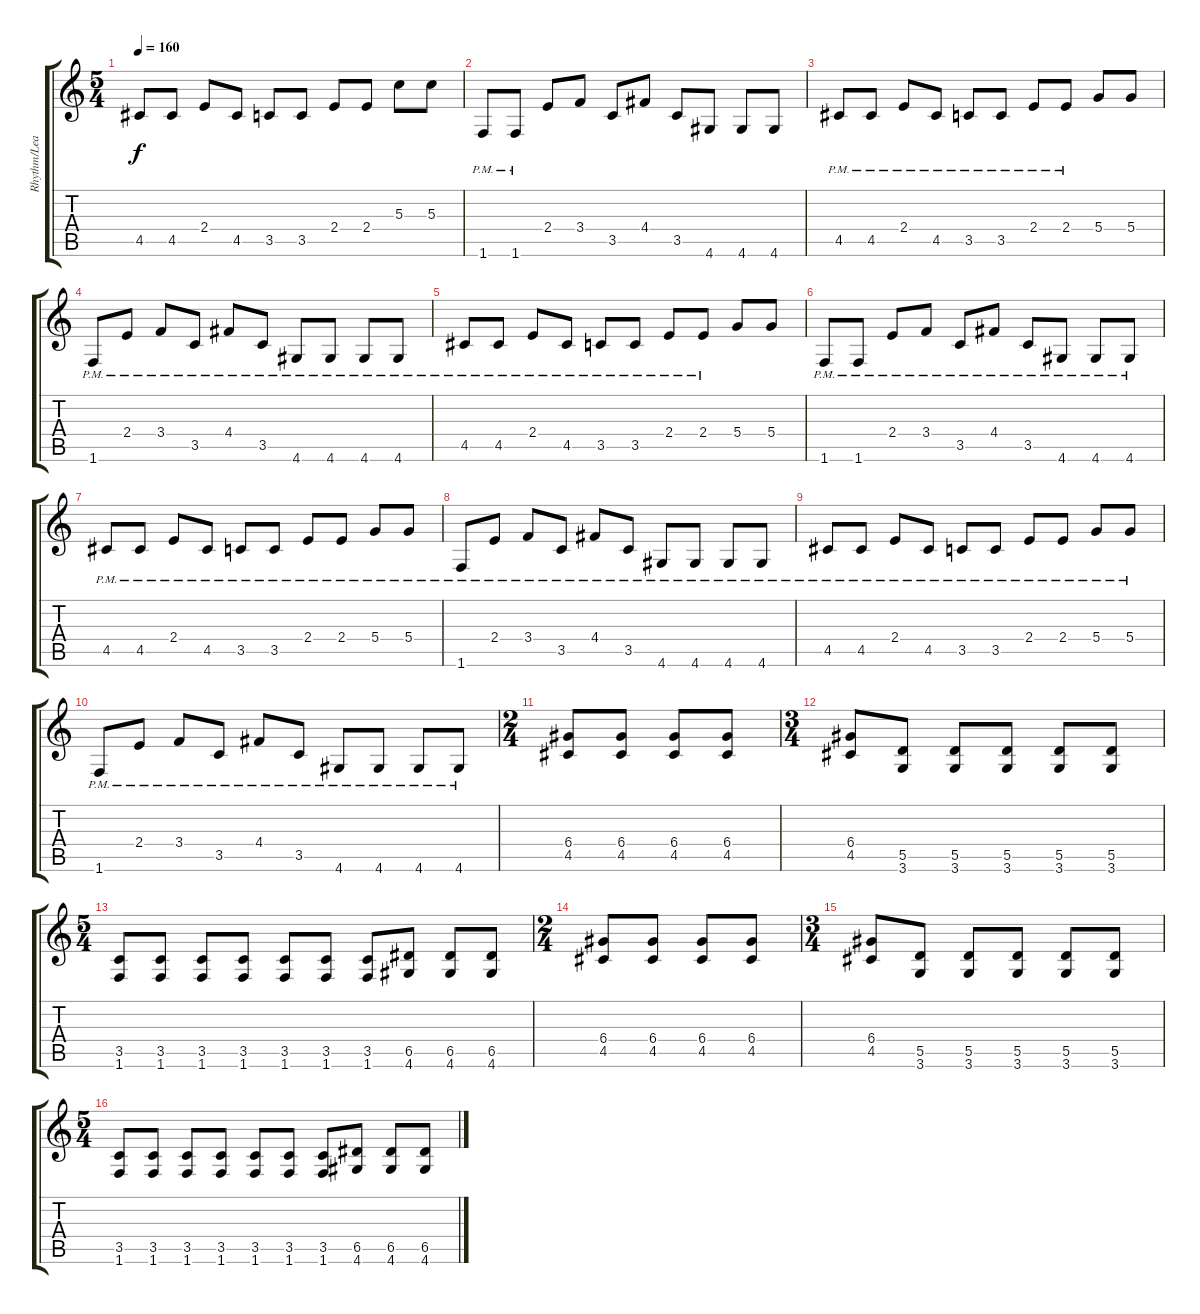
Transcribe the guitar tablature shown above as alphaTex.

\track ("Rhythm/Lead Guitar" "Rhythm/Lea") {instrument distortionguitar}
\staff {score tabs}
\tuning (E4 B3 G3 D3 A2 E2) {hide}
\ts (5 4)
\tempo 160
\clef g2
\ks c
4.5.8{dy f} 4.5.8 2.4.8 4.5.8 3.5.8 3.5.8 2.4.8 2.4.8 5.3.8 5.3.8 |
1.6{pm}.8 1.6{pm}.8 2.4.8 3.4.8 3.5.8 4.4.8 3.5.8 4.6.8 4.6.8 4.6.8 |
4.5{pm}.8{instrument overdrivenguitar} 4.5{pm}.8 2.4{pm}.8 4.5{pm}.8 3.5{pm}.8 3.5{pm}.8 2.4{pm}.8 2.4{pm}.8 5.4.8 5.4.8 |
1.6{pm}.8 2.4{pm}.8 3.4{pm}.8 3.5{pm}.8 4.4{pm}.8 3.5{pm}.8 4.6{pm}.8 4.6{pm}.8 4.6{pm}.8 4.6{pm}.8 |
4.5{pm}.8 4.5{pm}.8 2.4{pm}.8 4.5{pm}.8 3.5{pm}.8 3.5{pm}.8 2.4{pm}.8 2.4{pm}.8 5.4.8 5.4.8 |
1.6{pm}.8 1.6{pm}.8 2.4{pm}.8 3.4{pm}.8 3.5{pm}.8 4.4{pm}.8 3.5{pm}.8 4.6{pm}.8 4.6{pm}.8 4.6{pm}.8 |
4.5{pm}.8 4.5{pm}.8 2.4{pm}.8 4.5{pm}.8 3.5{pm}.8 3.5{pm}.8 2.4{pm}.8 2.4{pm}.8 5.4{pm}.8 5.4{pm}.8 |
1.6{pm}.8 2.4{pm}.8 3.4{pm}.8 3.5{pm}.8 4.4{pm}.8 3.5{pm}.8 4.6{pm}.8 4.6{pm}.8 4.6{pm}.8 4.6{pm}.8 |
4.5{pm}.8 4.5{pm}.8 2.4{pm}.8 4.5{pm}.8 3.5{pm}.8 3.5{pm}.8 2.4{pm}.8 2.4{pm}.8 5.4{pm}.8 5.4{pm}.8 |
1.6{pm}.8 2.4{pm}.8 3.4{pm}.8 3.5{pm}.8 4.4{pm}.8 3.5{pm}.8 4.6{pm}.8 4.6{pm}.8 4.6{pm}.8 4.6{pm}.8 |
\ts (2 4)
(6.4 4.5).8{instrument distortionguitar} (6.4 4.5).8 (6.4 4.5).8 (6.4 4.5).8 |
\ts (3 4)
(6.4 4.5).8 (5.5 3.6).8 (5.5 3.6).8 (5.5 3.6).8 (5.5 3.6).8 (5.5 3.6).8 |
\ts (5 4)
(3.5 1.6).8 (3.5 1.6).8 (3.5 1.6).8 (3.5 1.6).8 (3.5 1.6).8 (3.5 1.6).8 (3.5 1.6).8 (6.5 4.6).8 (6.5 4.6).8 (6.5 4.6).8 |
\ts (2 4)
(6.4 4.5).8 (6.4 4.5).8 (6.4 4.5).8 (6.4 4.5).8 |
\ts (3 4)
(6.4 4.5).8 (5.5 3.6).8 (5.5 3.6).8 (5.5 3.6).8 (5.5 3.6).8 (5.5 3.6).8 |
\ts (5 4)
(3.5 1.6).8 (3.5 1.6).8 (3.5 1.6).8 (3.5 1.6).8 (3.5 1.6).8 (3.5 1.6).8 (3.5 1.6).8 (6.5 4.6).8 (6.5 4.6).8 (6.5 4.6).8
